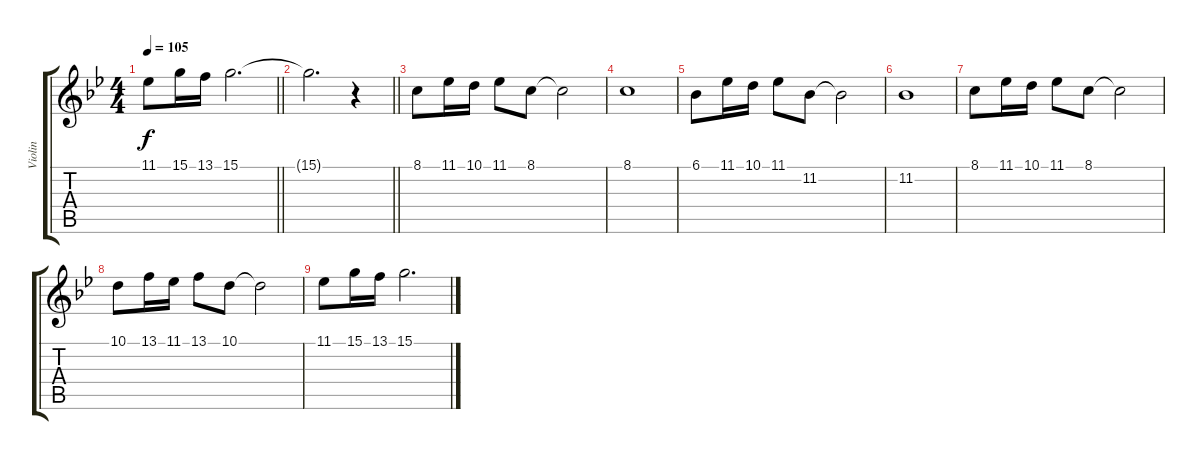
\track ("Violin" "Violin") {instrument violin}
\staff {score tabs}
\tuning (E4 B3 G3 D3 A2 E2) {hide}
\ts (4 4)
\tempo 105
\clef g2
\barLineRight lightlight
\ks bb
11.1.8{dy f} 15.1.16 13.1.16 15.1.2{d} |
\barLineRight lightlight
15.1{t}.2{d} r.4 |
8.1.8 11.1.16 10.1.16 11.1.8 8.1.8 8.1{t}.2 |
8.1.1 |
6.1.8 11.1.16 10.1.16 11.1.8 11.2.8 11.2{t}.2 |
11.2.1 |
8.1.8 11.1.16 10.1.16 11.1.8 8.1.8 8.1{t}.2 |
10.1.8 13.1.16 11.1.16 13.1.8 10.1.8 10.1{t}.2 |
11.1.8 15.1.16 13.1.16 15.1.2{d}
